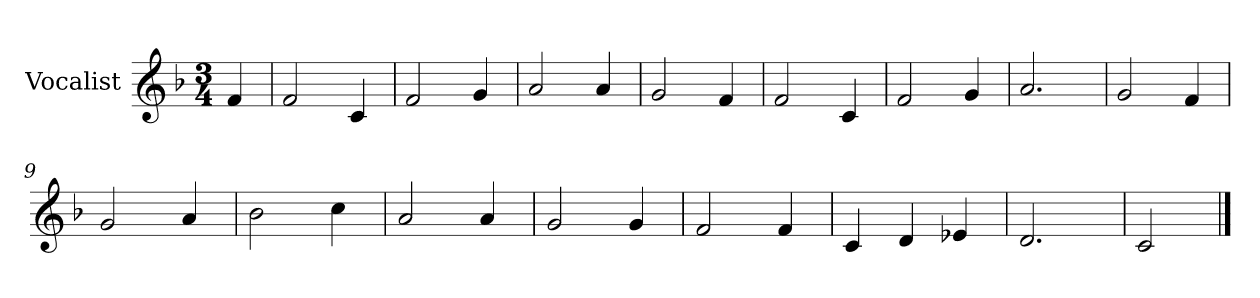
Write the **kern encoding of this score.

**kern
*part1
*staff1
*I"Vocalist
*k[b-]
*F:
*M3/4
=
4f
=1
2f
4c
=2
2f
4g
=3
2a
4a
=4
2g
4f
=5
2f
4c
=6
2f
4g
=7
2.a
=8
2g
4f
=9
2g
4a
=10
2b-
4cc
=11
2a
4a
=12
2g
4g
=13
2f
4f
=14
4c
4d
4e-X
=15
2.d
=16
2c
==
*-
